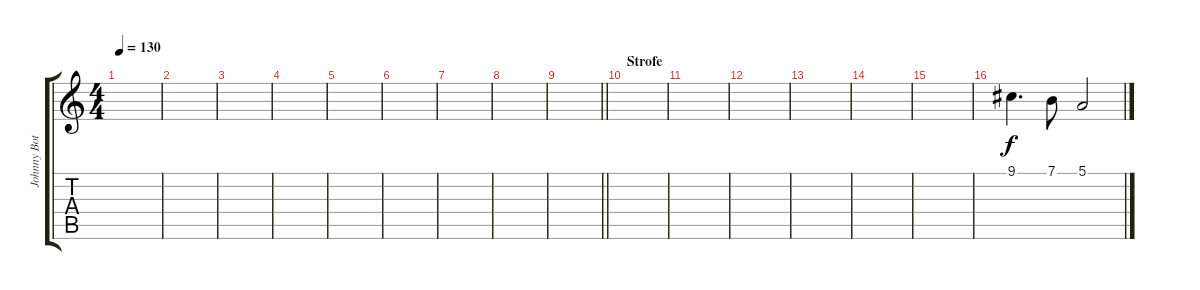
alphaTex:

\track ("Johnny Bottrop + Zip Schlitzer" "Johnny Bot") {instrument tenorsax}
\staff {score tabs}
\tuning (E4 B3 G3 D3 A2 E2) {hide}
\ts (4 4)
\tempo 130
\clef g2
\ks c
|
|
|
|
|
|
|
|
\barLineRight lightlight
|
\section ("" "Strofe")
|
|
|
|
|
|
9.1.4{d} 7.1.8 5.1.2
